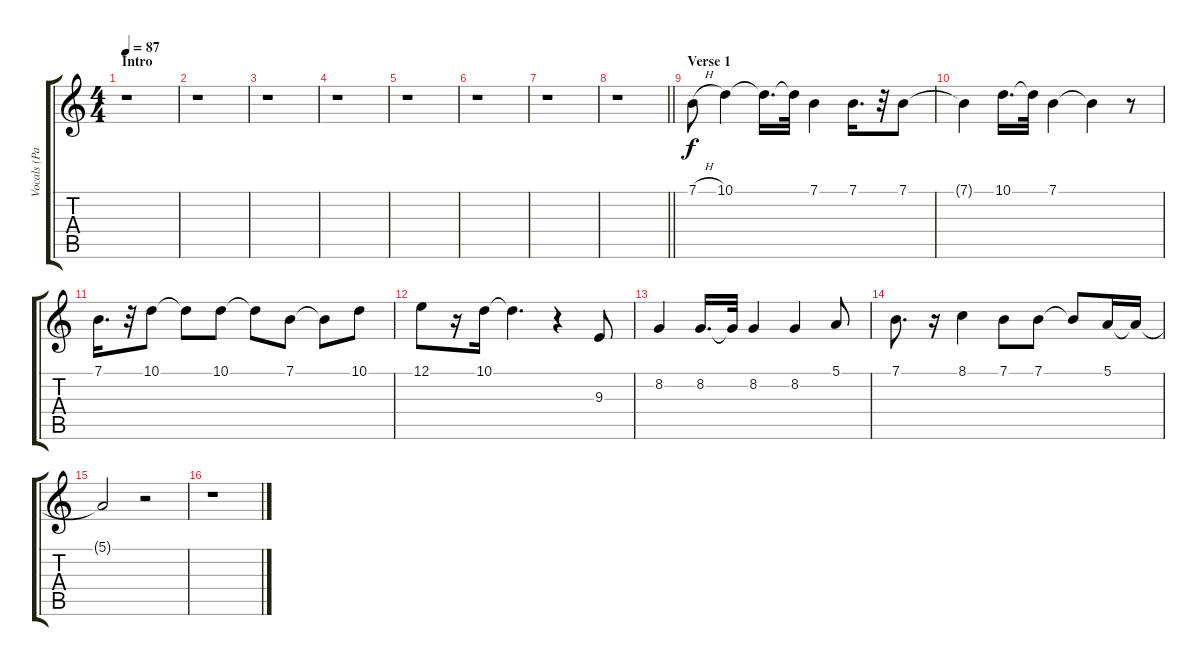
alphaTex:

\track ("Vocals (Part II)" "Vocals (Pa") {instrument panflute}
\staff {score tabs}
\tuning (E4 B3 G3 D3 A2 E2) {hide}
\ts (4 4)
\section ("" "Intro")
\tempo 87
\clef g2
\ks c
r.1{dy f volume 10 instrument panflute} |
r.1 |
r.1 |
r.1 |
r.1 |
r.1 |
r.1 |
\barLineRight lightlight
r.1 |
\section ("" "Verse 1")
7.1{h}.8 10.1.4 10.1{t}.16{d} 10.1{t}.32 7.1.4 7.1.16{d} r.32 7.1.8 |
7.1{t}.4 10.1.16{d} 10.1{t}.32 7.1.4 7.1{t}.4 r.8 |
7.1.16{d} r.32 10.1.8 10.1{t}.8 10.1.8 10.1{t}.8 7.1.8 7.1{t}.8 10.1.8 |
12.1.8 r.16 10.1.16 10.1{t}.4{d} r.4 9.3.8 |
8.2.4 8.2.16{d} 8.2{t}.32 8.2.4 8.2.4 5.1.8 |
7.1.8{d} r.16 8.1.4 7.1.8 7.1.8 7.1{t}.8 5.1.16 5.1{t}.16 |
5.1{t}.2 r.2 |
r.1
